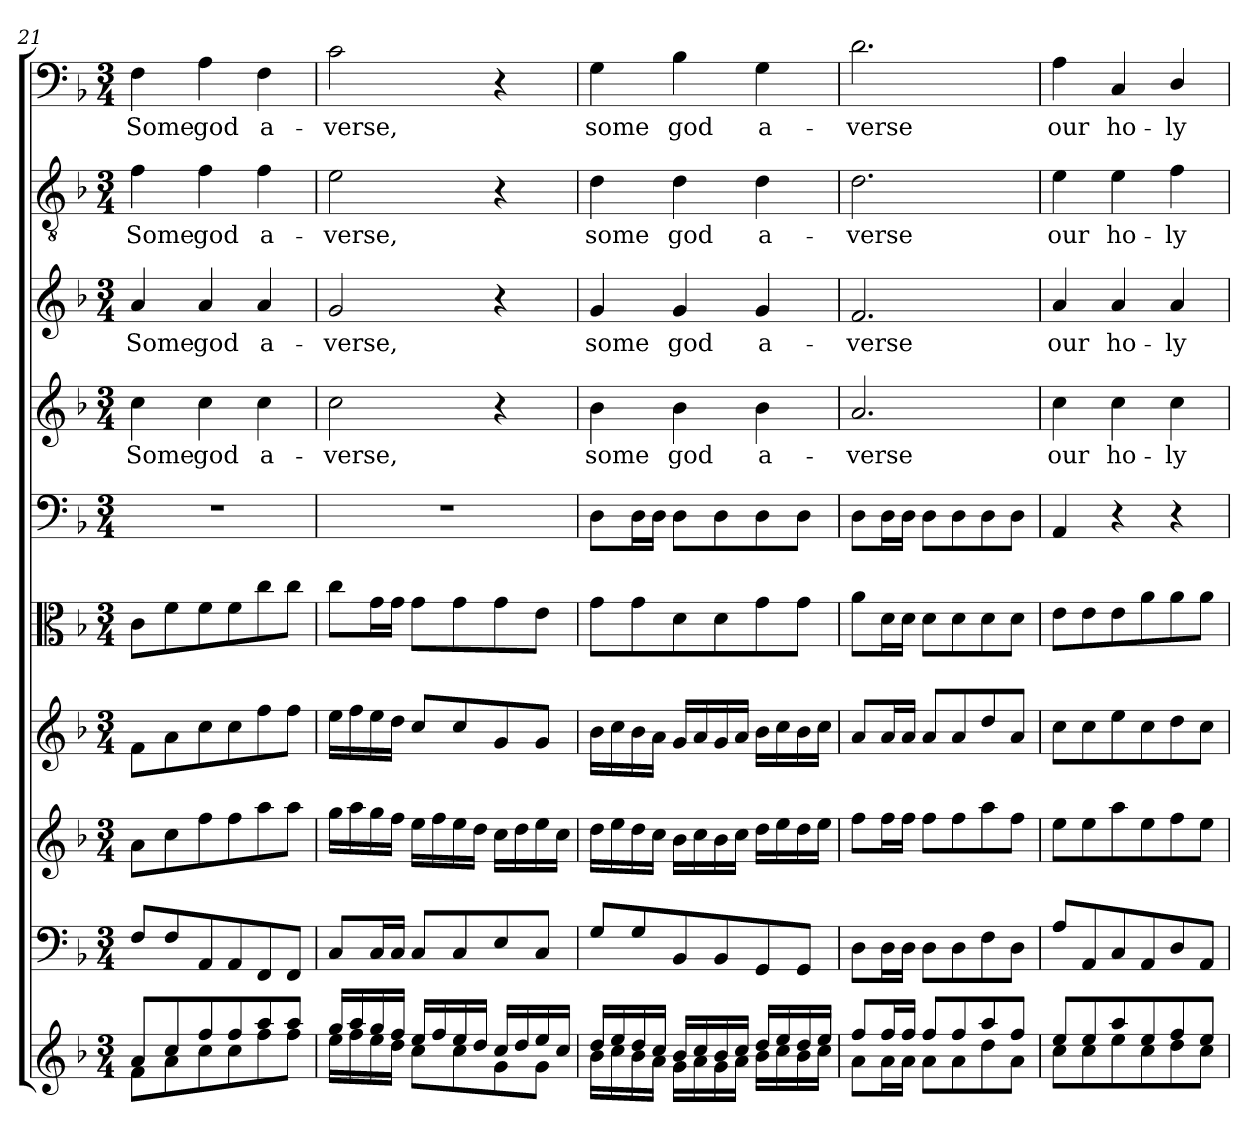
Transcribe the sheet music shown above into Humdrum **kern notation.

**kern	**kern	**kern	**kern	**kern	**kern	**kern	**text	**kern	**text	**kern	**text	**kern	**text
*part10	*part9	*part8	*part7	*part6	*part5	*part4	*part4	*part3	*part3	*part2	*part2	*part1	*part1
*staff10	*staff9	*staff8	*staff7	*staff6	*staff5	*staff4	*staff4	*staff3	*staff3	*staff2	*staff2	*staff1	*staff1
*clefG2	*clefF4	*clefG2	*clefG2	*clefC3	*clefF4	*clefG2	*	*clefG2	*	*clefGv2	*	*clefF4	*
*k[b-]	*k[b-]	*k[b-]	*k[b-]	*k[b-]	*k[b-]	*k[b-]	*	*k[b-]	*	*k[b-]	*	*k[b-]	*
*d:	*d:	*d:	*d:	*d:	*d:	*d:	*	*d:	*	*d:	*	*d:	*
*M3/4	*M3/4	*M3/4	*M3/4	*M3/4	*M3/4	*M3/4	*	*M3/4	*	*M3/4	*	*M3/4	*
=21	=21	=21	=21	=21	=21	=21	=21	=21	=21	=21	=21	=21	=21
*^	*	*	*	*	*	*	*	*	*	*	*	*	*
8a/L	8f\L	8F/L	8a\L	8f\L	8c\L	2.r	4cc\	Some	4a/	Some	4f\	Some	4F\	Some
8cc/	8a\	8F/	8cc\	8a\	8f\	.	.	.	.	.	.	.	.	.
8ff/	8cc\	8AA/	8ff\	8cc\	8f\	.	4cc\	god	4a/	god	4f\	god	4A\	god
8ff/	8cc\	8AA/	8ff\	8cc\	8f\	.	.	.	.	.	.	.	.	.
8aa/	8ff\	8FF/	8aa\	8ff\	8cc\	.	4cc\	a-	4a/	a-	4f\	a-	4F\	a-
8aa/J	8ff\J	8FF/J	8aa\J	8ff\J	8cc\J	.	.	.	.	.	.	.	.	.
=22	=22	=22	=22	=22	=22	=22	=22	=22	=22	=22	=22	=22	=22	=22
16gg/LL	16ee\LL	8C/L	16gg\LL	16ee\LL	8cc\L	2.r	2cc\	-verse,	2g/	-verse,	2e\	-verse,	2c\	-verse,
16aa/	16ff\	.	16aa\	16ff\	.	.	.	.	.	.	.	.	.	.
16gg/	16ee\	16C/L	16gg\	16ee\	16g\L	.	.	.	.	.	.	.	.	.
16ff/JJ	16dd\JJ	16C/JJ	16ff\JJ	16dd\JJ	16g\JJ	.	.	.	.	.	.	.	.	.
16ee/LL	8cc\L	8C/L	16ee\LL	8cc/L	8g\L	.	.	.	.	.	.	.	.	.
16ff/	.	.	16ff\	.	.	.	.	.	.	.	.	.	.	.
16ee/	8cc\	8C/	16ee\	8cc/	8g\	.	.	.	.	.	.	.	.	.
16dd/JJ	.	.	16dd\JJ	.	.	.	.	.	.	.	.	.	.	.
16cc/LL	8g\	8E/	16cc\LL	8g/	8g\	.	4r	.	4r	.	4r	.	4r	.
16dd/	.	.	16dd\	.	.	.	.	.	.	.	.	.	.	.
16ee/	8g\J	8C/J	16ee\	8g/J	8e\J	.	.	.	.	.	.	.	.	.
16cc/JJ	.	.	16cc\JJ	.	.	.	.	.	.	.	.	.	.	.
=23	=23	=23	=23	=23	=23	=23	=23	=23	=23	=23	=23	=23	=23	=23
16dd/LL	16b-\LL	8G/L	16dd\LL	16b-\LL	8g\L	8D\L	4b-\	some	4g/	some	4d\	some	4G\	some
16ee/	16cc\	.	16ee\	16cc\	.	.	.	.	.	.	.	.	.	.
16dd/	16b-\	8G/	16dd\	16b-\	8g\	16D\L	.	.	.	.	.	.	.	.
16cc/JJ	16a\JJ	.	16cc\JJ	16a\JJ	.	16D\JJ	.	.	.	.	.	.	.	.
16b-/LL	16g\LL	8BB-/	16b-\LL	16g/LL	8d\	8D\L	4b-\	god	4g/	god	4d\	god	4B-\	god
16cc/	16a\	.	16cc\	16a/	.	.	.	.	.	.	.	.	.	.
16b-/	16g\	8BB-/	16b-\	16g/	8d\	8D\	.	.	.	.	.	.	.	.
16cc/JJ	16a\JJ	.	16cc\JJ	16a/JJ	.	.	.	.	.	.	.	.	.	.
16dd/LL	16b-\LL	8GG/	16dd\LL	16b-\LL	8g\	8D\	4b-\	a-	4g/	a-	4d\	a-	4G\	a-
16ee/	16cc\	.	16ee\	16cc\	.	.	.	.	.	.	.	.	.	.
16dd/	16b-\	8GG/J	16dd\	16b-\	8g\J	8D\J	.	.	.	.	.	.	.	.
16ee/JJ	16cc\JJ	.	16ee\JJ	16cc\JJ	.	.	.	.	.	.	.	.	.	.
=24	=24	=24	=24	=24	=24	=24	=24	=24	=24	=24	=24	=24	=24	=24
8ff/L	8a\L	8D\L	8ff\L	8a/L	8a\L	8D\L	2.a/	-verse	2.f/	-verse	2.d\	-verse	2.d\	-verse
16ff/L	16a\L	16D\L	16ff\L	16a/L	16d\L	16D\L	.	.	.	.	.	.	.	.
16ff/JJ	16a\JJ	16D\JJ	16ff\JJ	16a/JJ	16d\JJ	16D\JJ	.	.	.	.	.	.	.	.
8ff/L	8a\L	8D\L	8ff\L	8a/L	8d\L	8D\L	.	.	.	.	.	.	.	.
8ff/	8a\	8D\	8ff\	8a/	8d\	8D\	.	.	.	.	.	.	.	.
8aa/	8dd\	8F\	8aa\	8dd/	8d\	8D\	.	.	.	.	.	.	.	.
8ff/J	8a\J	8D\J	8ff\J	8a/J	8d\J	8D\J	.	.	.	.	.	.	.	.
=25	=25	=25	=25	=25	=25	=25	=25	=25	=25	=25	=25	=25	=25	=25
8ee/L	8cc\L	8A/L	8ee\L	8cc\L	8e\L	4AA/	4cc\	our	4a/	our	4e\	our	4A\	our
8ee/	8cc\	8AA/	8ee\	8cc\	8e\	.	.	.	.	.	.	.	.	.
8aa/	8ee\	8C/	8aa\	8ee\	8e\	4r	4cc\	ho-	4a/	ho-	4e\	ho-	4C/	ho-
8ee/	8cc\	8AA/	8ee\	8cc\	8a\	.	.	.	.	.	.	.	.	.
8ff/	8dd\	8D/	8ff\	8dd\	8a\	4r	4cc\	-ly	4a/	-ly	4f\	-ly	4D/	-ly
8ee/J	8cc\J	8AA/J	8ee\J	8cc\J	8a\J	.	.	.	.	.	.	.	.	.
*v	*v	*	*	*	*	*	*	*	*	*	*	*	*	*
=	=	=	=	=	=	=	=	=	=	=	=	=	=
*-	*-	*-	*-	*-	*-	*-	*-	*-	*-	*-	*-	*-	*-
